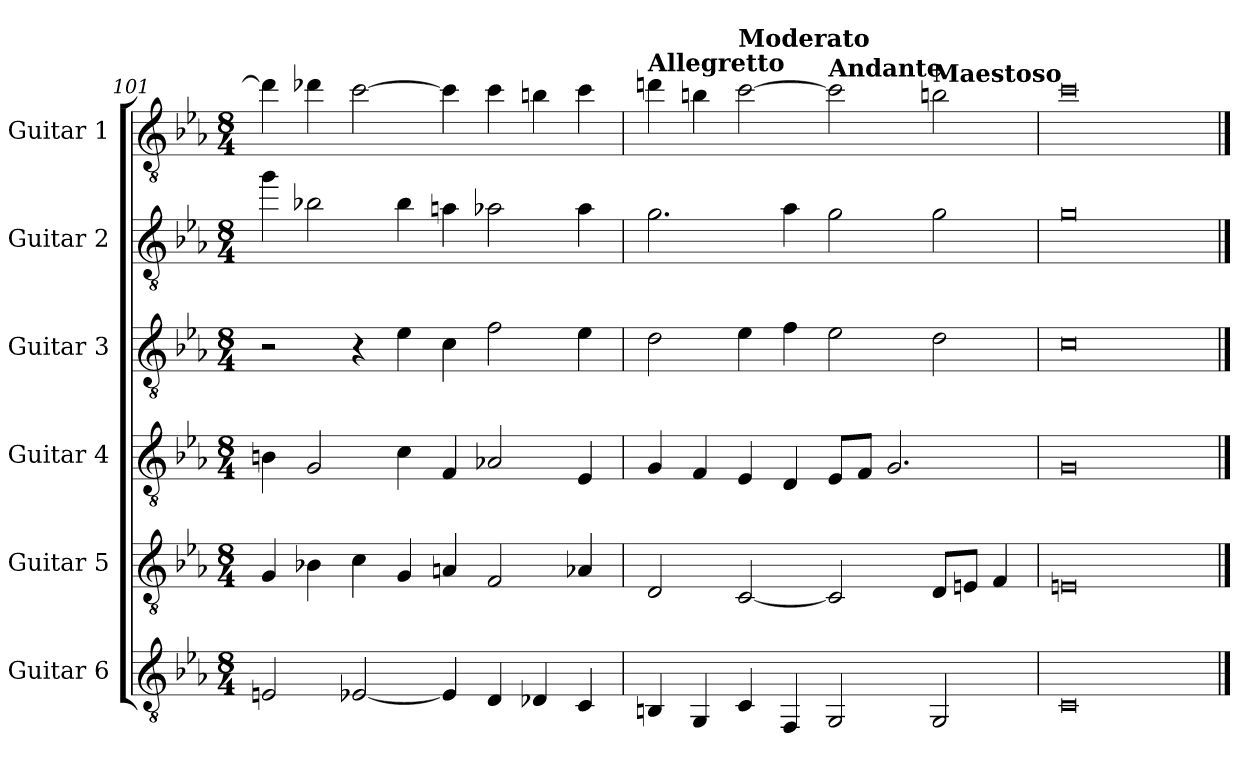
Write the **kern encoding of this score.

**kern	**kern	**kern	**kern	**kern	**kern
*part6	*part5	*part4	*part3	*part2	*part1
*staff6	*staff5	*staff4	*staff3	*staff2	*staff1
*I"Guitar 6	*I"Guitar 5	*I"Guitar 4	*I"Guitar 3	*I"Guitar 2	*I"Guitar 1
*clefGv2	*clefGv2	*clefGv2	*clefGv2	*clefGv2	*clefGv2
*k[b-e-a-]	*k[b-e-a-]	*k[b-e-a-]	*k[b-e-a-]	*k[b-e-a-]	*k[b-e-a-]
*M8/4	*M8/4	*M8/4	*M8/4	*M8/4	*M8/4
=101	=101	=101	=101	=101	=101
2En/	4G/	4Bn\	2r	4gg\	4dd\]
.	4B-X\	2G/	.	2b-X\	4dd-X\
[2E-X/	4c\	.	4r	.	[2cc\
.	4G/	4c\	4e-\	4b-\	.
4E-/]	4An/	4F/	4c\	4an\	4cc\]
4D/	2F/	2A-X/	2f\	2a-X\	4cc\
4D-X/	.	.	.	.	4bn\
4C/	4A-X/	4E-/	4e-\	4a-\	4cc\
=102	=102	=102	=102	=102	=102
!	!	!	!	!	!LO:TX:a:B:t=Allegretto
4BBn/	2D/	4G/	2d\	2.g\	4ddn\
4GG/	.	4F/	.	.	4bn\
!	!	!	!	!	!LO:TX:a:B:t=Moderato
4C/	[2C/	4E-/	4e-\	.	[2cc\
4FF/	.	4D/	4f\	4a-\	.
!	!	!	!	!	!LO:TX:a:B:t=Andante
2GG/	2C/]	8E-/L	2e-\	2g\	2cc\]
.	.	8F/J	.	.	.
.	.	2.G/	.	.	.
!	!	!	!	!	!LO:TX:a:B:t=Maestoso
2GG/	8D/L	.	2d\	2g\	2bn\
.	8En/J	.	.	.	.
.	4F/	.	.	.	.
=103	=103	=103	=103	=103	=103
0C	0En	0G	0c	0g	0cc
==	==	==	==	==	==
*-	*-	*-	*-	*-	*-
